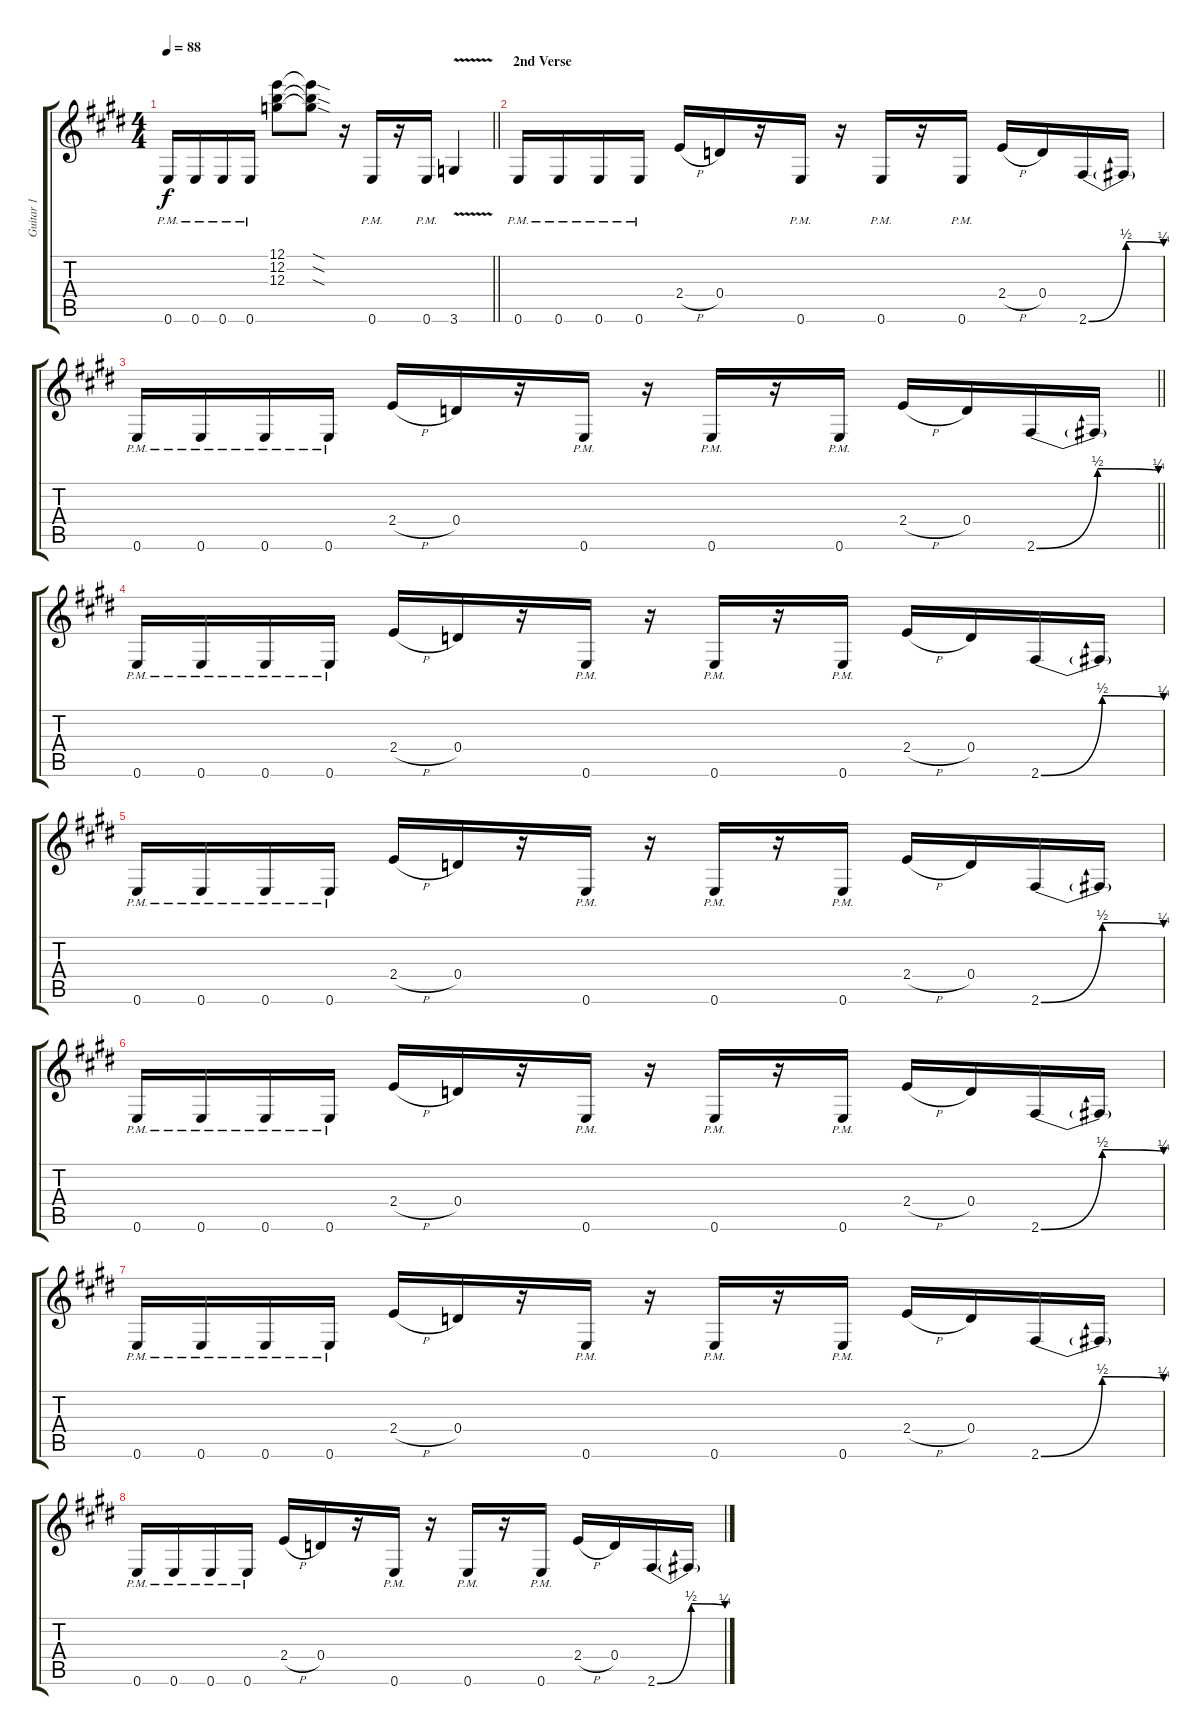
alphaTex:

\track ("Guitar 1" "Guitar 1") {instrument overdrivenguitar}
\staff {score tabs}
\tuning (E4 B3 G3 D3 A2 E2) {hide}
\ts (4 4)
\tempo 88
\clef g2
\barLineRight lightlight
\ks e
0.6{pm}.16{dy f} 0.6{pm}.16 0.6{pm}.16 0.6{pm}.16 (12.1 12.2 12.3).8 (12.1{sod t} 12.2{sod t} 12.3{sod t}).8 r.16 0.6{pm}.16 r.16 0.6{pm}.16 3.6{v}.4 |
\section ("" "2nd Verse")
0.6{pm}.16 0.6{pm}.16 0.6{pm}.16 0.6{pm}.16 2.4{h}.16 0.4.16 r.16 0.6{pm}.16 r.16 0.6{pm}.16 r.16 0.6{pm}.16 2.4{h}.16 0.4.16 2.6{be (bendrelease 0 0 22 2 22 2 60 1)}.16 2.6{t}.16 |
\barLineRight lightlight
0.6{pm}.16 0.6{pm}.16 0.6{pm}.16 0.6{pm}.16 2.4{h}.16 0.4.16 r.16 0.6{pm}.16 r.16 0.6{pm}.16 r.16 0.6{pm}.16 2.4{h}.16 0.4.16 2.6{be (bendrelease 0 0 22 2 22 2 60 1)}.16 2.6{t}.16 |
0.6{pm}.16 0.6{pm}.16 0.6{pm}.16 0.6{pm}.16 2.4{h}.16 0.4.16 r.16 0.6{pm}.16 r.16 0.6{pm}.16 r.16 0.6{pm}.16 2.4{h}.16 0.4.16 2.6{be (bendrelease 0 0 22 2 22 2 60 1)}.16 2.6{t}.16 |
0.6{pm}.16 0.6{pm}.16 0.6{pm}.16 0.6{pm}.16 2.4{h}.16 0.4.16 r.16 0.6{pm}.16 r.16 0.6{pm}.16 r.16 0.6{pm}.16 2.4{h}.16 0.4.16 2.6{be (bendrelease 0 0 22 2 22 2 60 1)}.16 2.6{t}.16 |
0.6{pm}.16 0.6{pm}.16 0.6{pm}.16 0.6{pm}.16 2.4{h}.16 0.4.16 r.16 0.6{pm}.16 r.16 0.6{pm}.16 r.16 0.6{pm}.16 2.4{h}.16 0.4.16 2.6{be (bendrelease 0 0 22 2 22 2 60 1)}.16 2.6{t}.16 |
0.6{pm}.16 0.6{pm}.16 0.6{pm}.16 0.6{pm}.16 2.4{h}.16 0.4.16 r.16 0.6{pm}.16 r.16 0.6{pm}.16 r.16 0.6{pm}.16 2.4{h}.16 0.4.16 2.6{be (bendrelease 0 0 22 2 22 2 60 1)}.16 2.6{t}.16 |
0.6{pm}.16 0.6{pm}.16 0.6{pm}.16 0.6{pm}.16 2.4{h}.16 0.4.16 r.16 0.6{pm}.16 r.16 0.6{pm}.16 r.16 0.6{pm}.16 2.4{h}.16 0.4.16 2.6{be (bendrelease 0 0 22 2 22 2 60 1)}.16 2.6{t}.16
